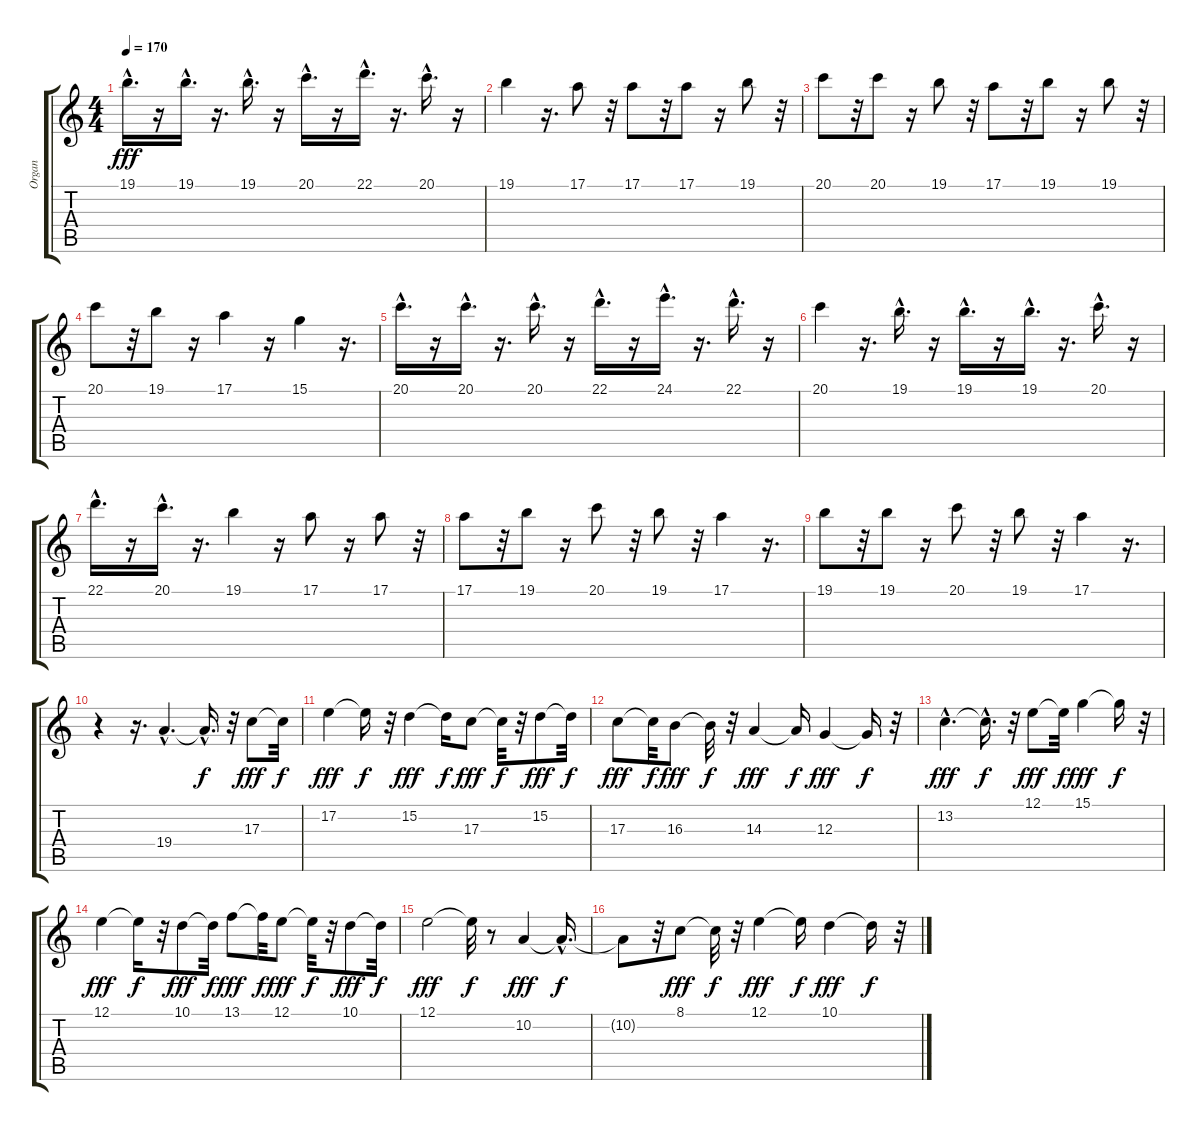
\track ("Organ" "Organ") {instrument churchorgan}
\staff {score tabs}
\tuning (E4 B3 G3 D3 A2 E2) {hide}
\ts (4 4)
\tempo 170
\clef g2
\ks c
19.1{hac}.16{d dy fff} r.16 19.1{hac}.16{d} r.16{d} 19.1{hac}.16{d} r.16 20.1{hac}.16{d} r.16 22.1{hac}.16{d} r.16{d} 20.1{hac}.16{d} r.16 |
19.1.4 r.16{d} 17.1.8 r.32 17.1.8 r.32 17.1.8 r.16 19.1.8 r.32 |
20.1.8 r.32 20.1.8 r.16 19.1.8 r.32 17.1.8 r.32 19.1.8 r.16 19.1.8 r.32 |
20.1.8 r.32 19.1.8 r.16 17.1.4 r.16 15.1.4 r.16{d} |
20.1{hac}.16{d} r.16 20.1{hac}.16{d} r.16{d} 20.1{hac}.16{d} r.16 22.1{hac}.16{d} r.16 24.1{hac}.16{d} r.16{d} 22.1{hac}.16{d} r.16 |
20.1.4 r.16{d} 19.1{hac}.16{d} r.16 19.1{hac}.16{d} r.16 19.1{hac}.16{d} r.16{d} 20.1{hac}.16{d} r.16 |
22.1{hac}.16{d} r.16 20.1{hac}.16{d} r.16{d} 19.1.4 r.16 17.1.8 r.16 17.1.8 r.32 |
17.1.8 r.32 19.1.8 r.16 20.1.8 r.32 19.1.8 r.32 17.1.4 r.16{d} |
19.1.8 r.32 19.1.8 r.16 20.1.8 r.32 19.1.8 r.32 17.1.4 r.16{d} |
r.4 r.16{d} 19.4{hac}.4{d} 19.4{hac t}.16{d dy f} r.32 17.3.8{dy fff} 17.3{t}.32{dy f} |
17.2.4{dy fff} 17.2{t}.16{dy f} r.32 15.2.4{dy fff} 15.2{t}.16{dy f} 17.3.8{dy fff} 17.3{t}.32{dy f} r.32 15.2.8{dy fff} 15.2{t}.32{dy f} |
17.3.8{dy fff} 17.3{t}.32{dy f} 16.3.8{dy fff} 16.3{t}.32{dy f} r.32 14.3.4{dy fff} 14.3{t}.16{dy f} 12.3.4{dy fff} 12.3{t}.16{dy f} r.32 |
13.2{hac}.4{d dy fff} 13.2{hac t}.16{d dy f} r.32 12.1.8{dy fff} 12.1{t}.32{dy f} 15.1.4{dy fff} 15.1{t}.16{dy f} r.32 |
12.1.4{dy fff} 12.1{t}.16{dy f} r.32 10.1.8{dy fff} 10.1{t}.32{dy f} 13.1.8{dy fff} 13.1{t}.32{dy f} 12.1.8{dy fff} 12.1{t}.32{dy f} r.32 10.1.8{dy fff} 10.1{t}.32{dy f} |
12.1.2{dy fff} 12.1{t}.32{dy f} r.8 10.2.4{dy fff} 10.2{hac t}.16{d dy f} |
10.2{t}.8 r.32 8.1.8{dy fff} 8.1{t}.32{dy f} r.32 12.1.4{dy fff} 12.1{t}.16{dy f} 10.1.4{dy fff} 10.1{t}.16{dy f} r.32
